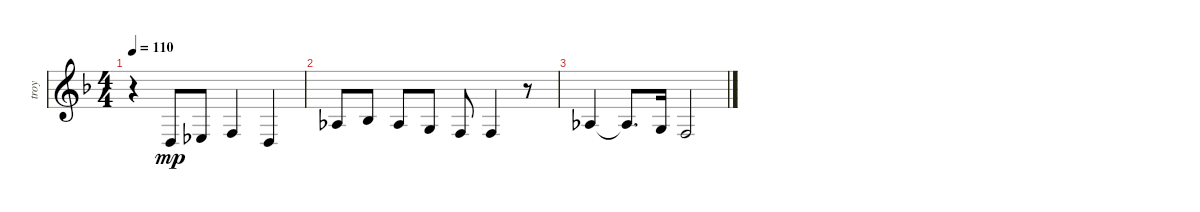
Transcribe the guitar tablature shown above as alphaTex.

\track ("troy" "troy") {instrument viola}
\staff {score}
\tuning (E4 B3 G3 D3 A2 E2) {hide}
\ts (4 4)
\tempo 110
\clef g2
\ks f
r.4{dy mp} 0.4.8 1.4.8 3.4.4 0.4.4 |
1.3.8 3.3.8 1.3.8 0.3.8 3.4.8 3.4.4 r.8 |
1.3.4 1.3{t}.8{d} 0.3.16 3.4.2
